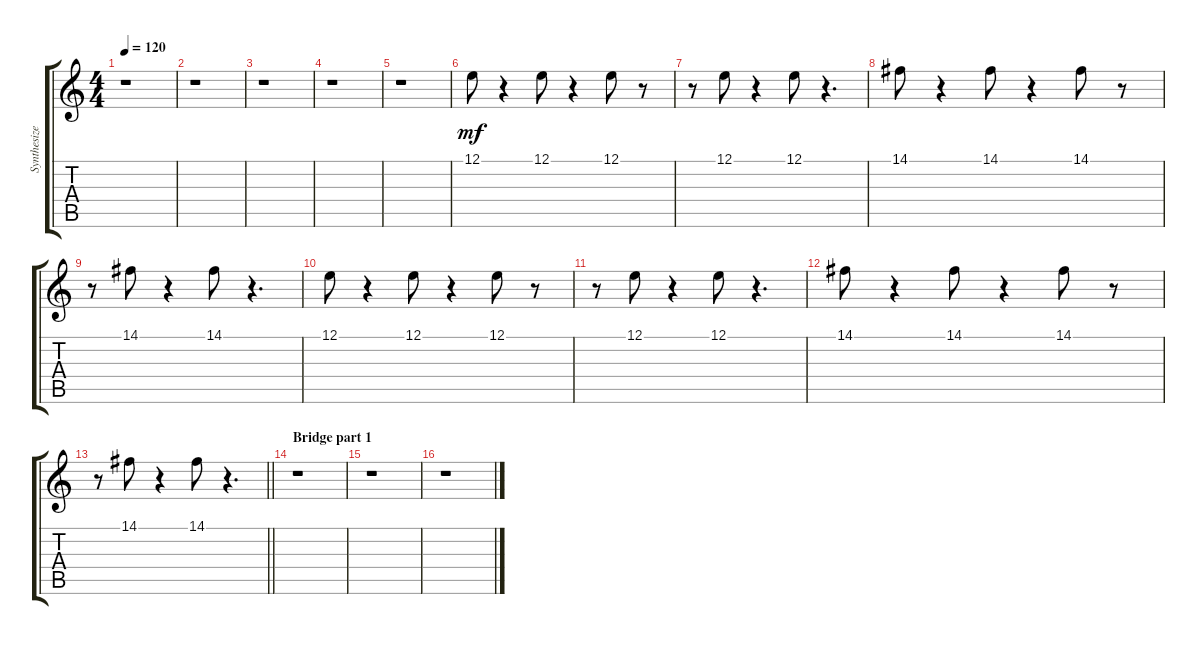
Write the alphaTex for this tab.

\track ("Synthesizer 1" "Synthesize") {instrument pad7halo}
\staff {score tabs}
\tuning (E4 B3 G3 D3 A2 E2) {hide}
\ts (4 4)
\tempo 120
\clef g2
\ks c
r.1{dy mf} |
r.1 |
r.1 |
r.1 |
r.1 |
12.1.8 r.4 12.1.8 r.4 12.1.8 r.8 |
r.8 12.1.8 r.4 12.1.8 r.4{d} |
14.1.8 r.4 14.1.8 r.4 14.1.8 r.8 |
r.8 14.1.8 r.4 14.1.8 r.4{d} |
12.1.8 r.4 12.1.8 r.4 12.1.8 r.8 |
r.8 12.1.8 r.4 12.1.8 r.4{d} |
14.1.8 r.4 14.1.8 r.4 14.1.8 r.8 |
\barLineRight lightlight
r.8 14.1.8 r.4 14.1.8 r.4{d} |
\section ("" "Bridge part 1")
r.1 |
r.1 |
r.1
